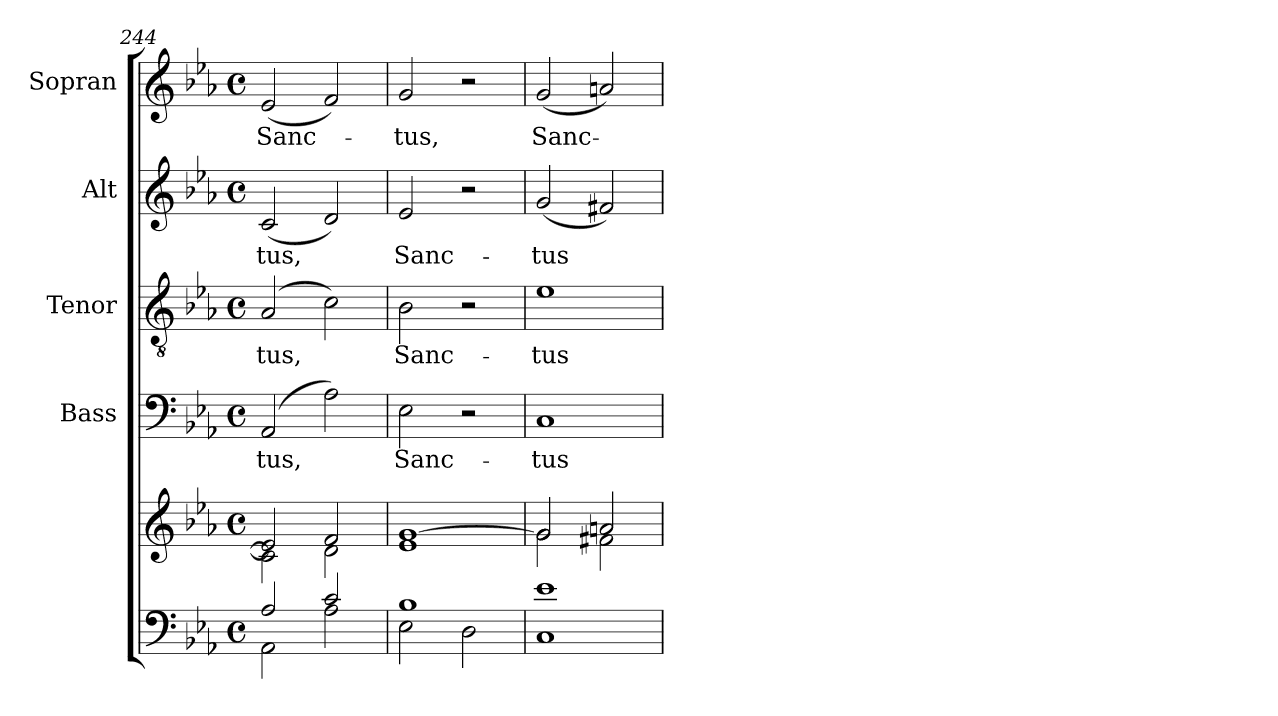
**kern	**kern	**kern	**text	**kern	**text	**kern	**text	**kern	**text
*part5	*part5	*part4	*part4	*part3	*part3	*part2	*part2	*part1	*part1
*staff6	*staff5	*staff4	*staff4	*staff3	*staff3	*staff2	*staff2	*staff1	*staff1
*	*	*I"Bass	*	*I"Tenor	*	*I"Alt	*	*I"Sopran	*
*	*	*I'B.	*	*I'T.	*	*I'A.	*	*I'S.	*
*clefF4	*clefG2	*clefF4	*	*clefGv2	*	*clefG2	*	*clefG2	*
*k[b-e-a-]	*k[b-e-a-]	*k[b-e-a-]	*	*k[b-e-a-]	*	*k[b-e-a-]	*	*k[b-e-a-]	*
*E-:	*E-:	*E-:	*	*E-:	*	*E-:	*	*E-:	*
*M4/4	*M4/4	*M4/4	*	*M4/4	*	*M4/4	*	*M4/4	*
*met(c)	*met(c)	*met(c)	*	*met(c)	*	*met(c)	*	*met(c)	*
=244	=244	=244	=244	=244	=244	=244	=244	=244	=244
*^	*^	*	*	*	*	*	*	*	*
!	!	!	!	!	!LO:LY:b	!	!LO:LY:b	!	!LO:LY:b	!	!LO:LY:b
2A-/	2AA-\	2e-/]	2c\]	(2AA-/	-tus,	(2A-/	-tus,	(<2c/	-tus,	(<2e-/	Sanc-
2c/	2A-\	2f/	2d\	2A-\)	.	2c\)	.	2d/)	.	2f/)	.
=245	=245	=245	=245	=245	=245	=245	=245	=245	=245	=245	=245
!	!	!	!	!	!LO:LY:b	!	!LO:LY:b	!	!LO:LY:b	!	!LO:LY:b
1B-	2E-\	[>1g	1e-	2E-\	Sanc-	2B-\	Sanc-	2e-/	Sanc-	2g/	-tus,
.	2D\	.	.	2r	.	2r	.	2r	.	2r	.
=246	=246	=246	=246	=246	=246	=246	=246	=246	=246	=246	=246
!	!	!	!	!	!LO:LY:b	!	!LO:LY:b	!	!LO:LY:b	!	!LO:LY:b
1e-	1C	2g/]	2g\	1C	-tus	1e-	-tus	(<2g/	-tus	(<2g/	Sanc-
.	.	2an/	2f#X\	.	.	.	.	2f#X/)	.	2an/)	.
*v	*v	*	*	*	*	*	*	*	*	*	*
*	*v	*v	*	*	*	*	*	*	*	*
=	=	=	=	=	=	=	=	=	=
*-	*-	*-	*-	*-	*-	*-	*-	*-	*-
